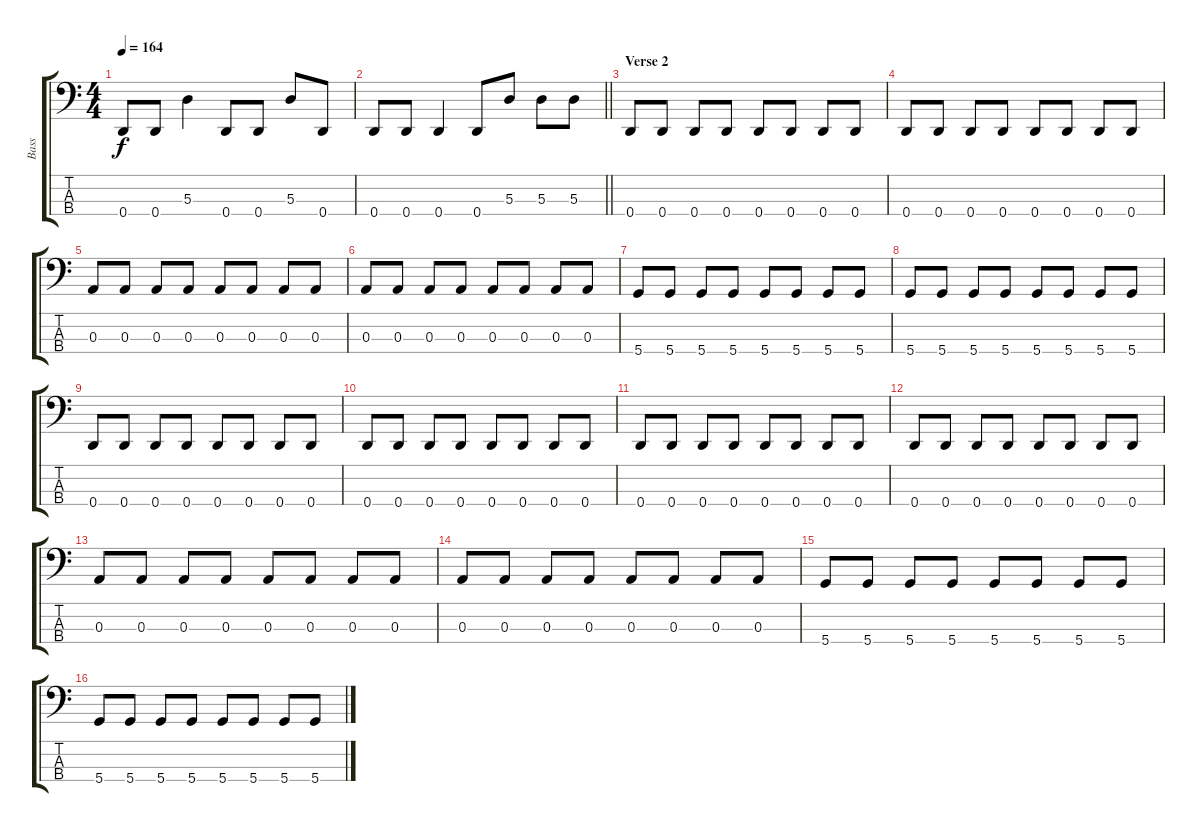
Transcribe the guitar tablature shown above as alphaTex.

\track ("Bass" "Bass") {instrument electricbassfinger}
\staff {score tabs}
\tuning (G2 D2 A1 D1) {hide}
\ts (4 4)
\tempo 164
\clef f4
\ks c
0.4.8{dy f} 0.4.8 5.3.4 0.4.8 0.4.8 5.3.8 0.4.8 |
\barLineRight lightlight
0.4.8 0.4.8 0.4.4 0.4.8 5.3.8 5.3.8 5.3.8 |
\section ("" "Verse 2")
0.4.8 0.4.8 0.4.8 0.4.8 0.4.8 0.4.8 0.4.8 0.4.8 |
0.4.8 0.4.8 0.4.8 0.4.8 0.4.8 0.4.8 0.4.8 0.4.8 |
0.3.8 0.3.8 0.3.8 0.3.8 0.3.8 0.3.8 0.3.8 0.3.8 |
0.3.8 0.3.8 0.3.8 0.3.8 0.3.8 0.3.8 0.3.8 0.3.8 |
5.4.8 5.4.8 5.4.8 5.4.8 5.4.8 5.4.8 5.4.8 5.4.8 |
5.4.8 5.4.8 5.4.8 5.4.8 5.4.8 5.4.8 5.4.8 5.4.8 |
0.4.8 0.4.8 0.4.8 0.4.8 0.4.8 0.4.8 0.4.8 0.4.8 |
0.4.8 0.4.8 0.4.8 0.4.8 0.4.8 0.4.8 0.4.8 0.4.8 |
0.4.8 0.4.8 0.4.8 0.4.8 0.4.8 0.4.8 0.4.8 0.4.8 |
0.4.8 0.4.8 0.4.8 0.4.8 0.4.8 0.4.8 0.4.8 0.4.8 |
0.3.8 0.3.8 0.3.8 0.3.8 0.3.8 0.3.8 0.3.8 0.3.8 |
0.3.8 0.3.8 0.3.8 0.3.8 0.3.8 0.3.8 0.3.8 0.3.8 |
5.4.8 5.4.8 5.4.8 5.4.8 5.4.8 5.4.8 5.4.8 5.4.8 |
5.4.8 5.4.8 5.4.8 5.4.8 5.4.8 5.4.8 5.4.8 5.4.8
